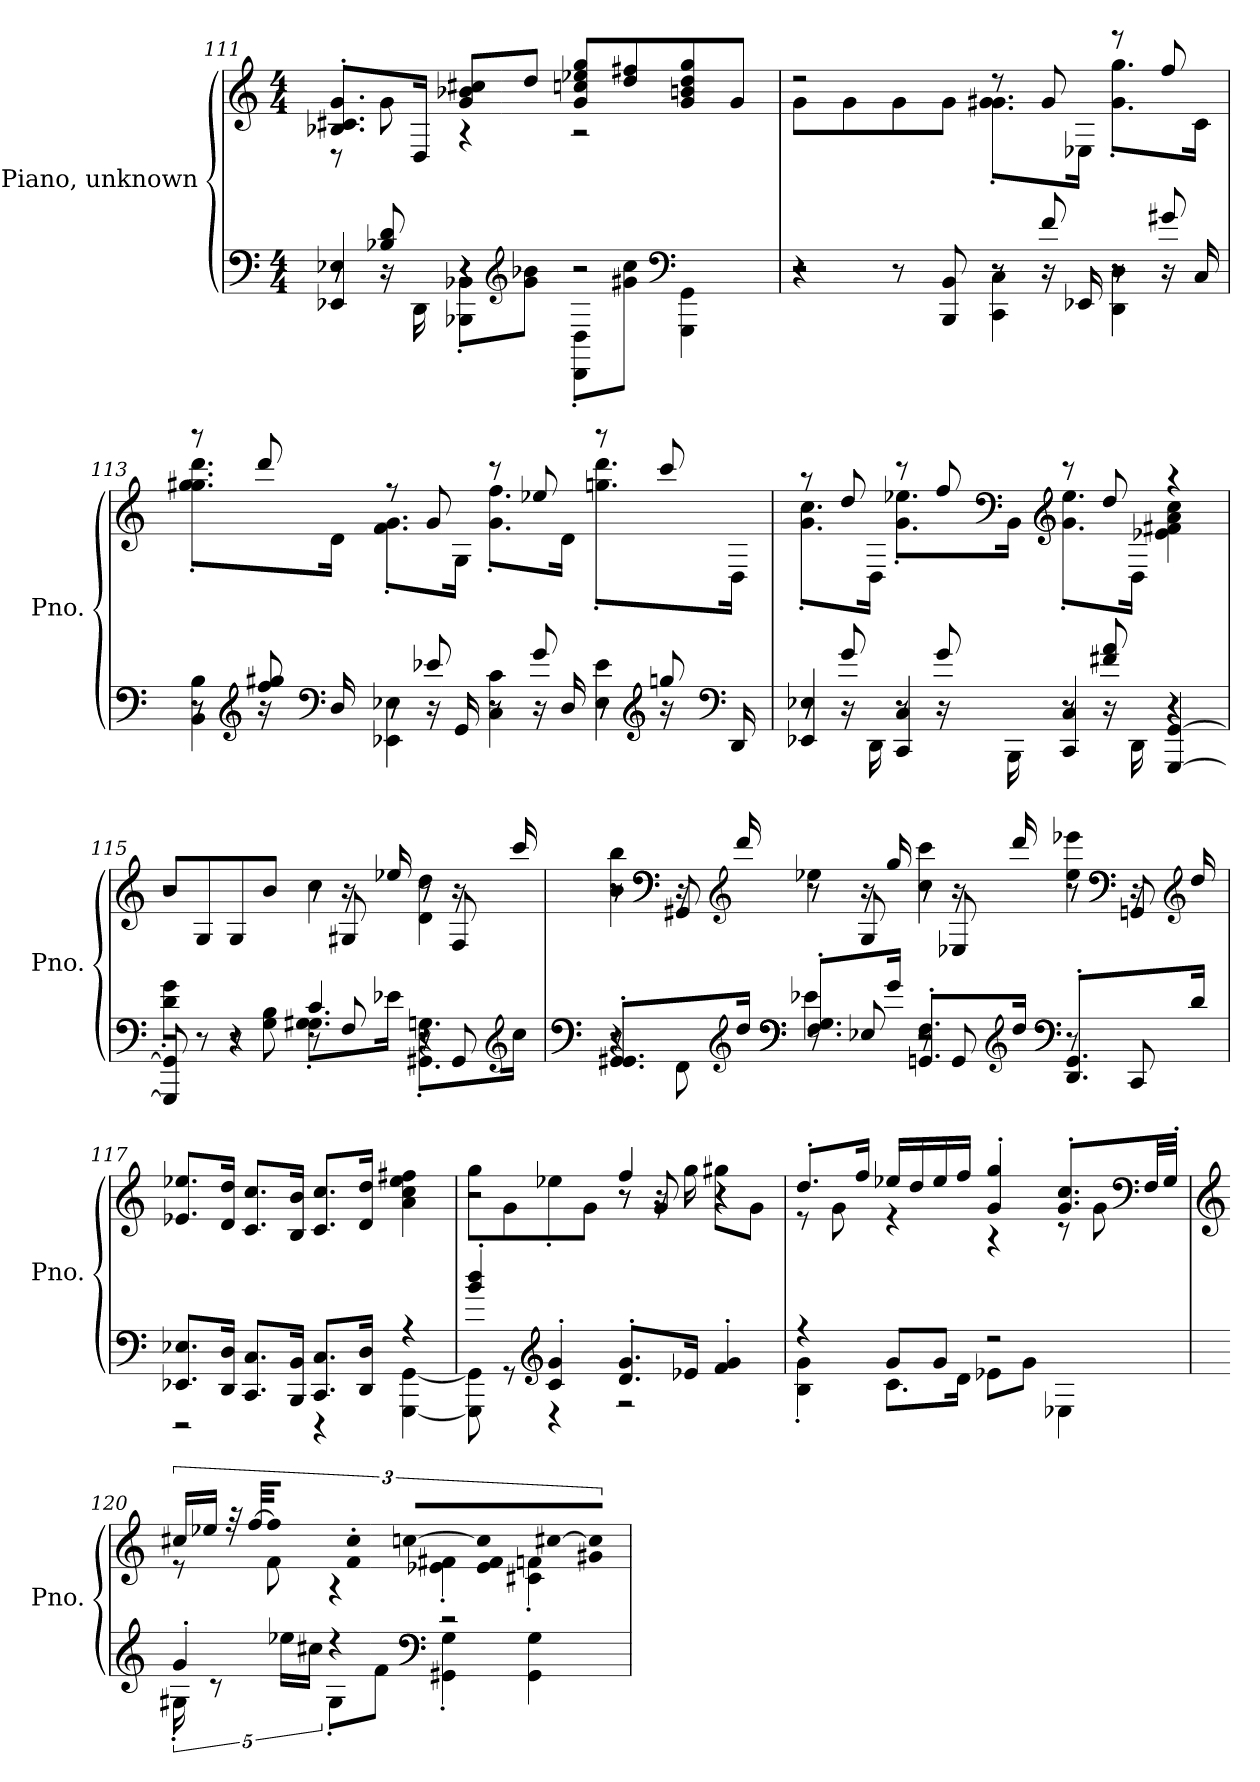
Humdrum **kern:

**kern	**kern
*part1	*part1
*staff2	*staff1
*I"Piano, unknown	*
*I'Pno.	*
!!LO:LB:g=z
*clefF4	*clefG2
*k[]	*k[]
*M4/4	*M4/4
=111	=111
*^	*^
*	*^	*	*
8r	8r	4EE-X/ 4E-X/	8.B-X/' 8.c#X/' 8.g/'L	8r
8B-X/ 8d/	16r	.	.	8g\
.	16DD\	.	16D/Jk	.
4r	8BBB-X\' 8BB-X\'L	4r	8g/ 8b-X/ 8cc#X/L	4r
*clefG2	*	*	*	*
.	8g\ 8b-X\J	.	8dd/J	.
2r	8DD\' 8D\'L	2r	8g/ 8ccn/ 8ee-X/ 8gg/L	2r
.	8g#X\ 8cc\J	.	8dd/ 8ff#X/	.
*clefF4	*	*	*	*
.	4GGG\ 4GG\	.	8g/ 8bn/ 8dd/ 8gg/	.
.	.	.	8g/J	.
=112	=112	=112	=112	=112
2r	2r	4r	2r	8g\L
.	.	.	.	8g\
.	.	8r	.	8g\
.	.	8BBB/ 8BB/	.	8g\J
8r	4CC\ 4C\	8r	8r	8.g\' 8.g#X\'L
8f/	.	16r	8g#/	.
.	.	16EE-X/	.	16E-X\Jk
8r	4DD\ 4D\	8r	8r	8.g#\' 8.gg\'L
8g#X/	.	16r	8ff/	.
.	.	16C/	.	16c\Jk
!!LO:PB:g=z	!!
=113	=113	=113	=113	=113
8r	4BB\ 4B\	8r	8r	8.gg\' 8.gg#X\' 8.ddd\'L
*clefG2	*	*	*	*
8ff/ 8gg#X/	.	16r	8ddd/	.
*clefF4	*	*	*	*
.	.	16D/	.	16d\Jk
8r	4EE-X\ 4E-X\	8r	8r	8.f\' 8.g\'L
8e-X/	.	16r	8g/	.
.	.	16GG/	.	16G\Jk
8r	4C\ 4c\	8r	8r	8.g\' 8.ff\'L
8g/	.	16r	8ee-X/	.
.	.	16D/	.	16d\Jk
8r	4E-\ 4e-\	8r	8r	8.ggn\' 8.ddd\'L
*clefG2	*	*	*	*
8ggn/	.	16r	8ccc/	.
*clefF4	*	*	*	*
.	.	16DD/	.	16D\Jk
!!LO:LB:g=z	!!
=114	=114	=114	=114	=114
8r	8r	4EE-X/ 4E-X/	8r	8.g\' 8.cc\'L
8g/	16r	.	8dd/	.
.	16DD\	.	.	16D\Jk
8r	8r	4CC/ 4C/	8r	8.g\' 8.ee-X\'L
8g/	16r	.	8ff/	.
*	*	*	*clefF4	*
.	16BBB\	.	.	16BB\Jk
*	*	*	*clefG2	*
8r	8r	4CC/ 4C/	8r	8.g\' 8.ee-\'L
8f#X/ 8a/	16r	.	8dd/	.
.	16DD\	.	.	16D\Jk
4r	4r	[4GGG/ [4GG/	4r	4e-X\ 4f#X\ 4a\ 4cc\
=115	=115	=115	=115	=115
*	*	*	*	*^
2r	4d\' 4g\'	8GGG/] 8GG/]	8b/L	2r	2r
.	.	8r	8G/	.	.
.	8r	4r	8G/	.	.
.	8G\ 8B\	.	8b/J	.	.
8r	8.G\' 8.G#X\'L	4c/	8r	4cc\	8r
8F/	.	.	16r	.	8G#X/
.	16e-X\Jk	.	16ee-X/	.	.
8r	8.GG#X\' 8.Gn\'L	4r	8r	4d\ 4dd\	8r
8GG#/	.	.	16r	.	8F/
*clefG2	*	*	*	*	*
.	16cc\Jk	.	16ccc/	.	.
!!LO:LB:g=z	!!	!!
=116	=116	=116	=116	=116	=116
*clefF4	*	*	*	*	*
8.GG/' 8.GG#X/'L	8r	4r	8r	4b\ 4bb\	8r
*	*	*	*clefF4	*	*
.	8FF\	.	16r	.	8GG#X/
*clefG2	*	*	*clefG2	*	*
16dd/Jk	.	.	16ddd/	.	.
*clefF4	*	*	*	*	*
8.F/' 8.G/'L	4e-X\	8r	8r	4ee-X\	8r
.	.	8E-X/	16r	.	8G/
16g/Jk	.	.	16gg/	.	.
8.GGn/' 8.F/'L	2r	8r	8r	4cc\ 4ccc\	8r
.	.	8GG/	16r	.	8E-X/
*clefG2	*	*	*	*	*
16dd/Jk	.	.	16ddd/	.	.
*clefF4	*	*	*	*	*
8.DD/' 8.GG/'L	.	8r	8r	4ee-\ 4eee-X\	8r
*	*	*	*clefF4	*	*
.	.	8CC/	16r	.	8GGn/
*	*	*	*clefG2	*	*
16d/Jk	.	.	16dd/	.	.
*	*v	*v	*	*	*
*	*	*v	*v	*v
!!LO:LB:g=z
=117	=117	=117
8.EE-X/ 8.E-X/L	2r	8.e-X/ 8.ee-X/L
16DD/ 16D/Jk	.	16d/ 16dd/Jk
8.CC/ 8.C/L	.	8.c/ 8.cc/L
16BBB/ 16BB/Jk	.	16B/ 16b/Jk
8.CC/ 8.C/L	4r	8.c/ 8.cc/L
16DD/ 16D/Jk	.	16d/ 16dd/Jk
4r	[4GGG\ [4GG\	4a\ 4cc\ 4ee-\ 4ff#X\
=118	=118	=118
*	*	*^
*	*	*	*^
4b/' 4dd/'	8GGG\] 8GG\]	2r	8gg\L	2r
.	8r	.	8g\	.
*clefG2	*	*	*	*
4c/' 4g/'	4r	.	8ee-X'\	.
.	.	.	8g\J	.
8.d/' 8.g/'L	2r	4ff/	8r	8r
.	.	.	16r	8g/
16e-X/Jk	.	.	16gg\	.
4f/' 4g/'	.	4r	8gg#X\L	4r
.	.	.	8g\J	.
*	*	*	*v	*v
=119	=119	=119	=119
4r	4B\' 4g\'	8.dd'/L	8r
.	.	.	8g\
.	.	16ff/Jk	.
8g/L	8.c\L	16ee-X/LL	4r
.	.	16dd/	.
8g/J	.	16ee-/	.
.	16d\Jk	16ff/JJ	.
2r	8e-X\L	4g/' 4gg/'	4r
.	8g\J	.	.
.	4E-X\	8.g/' 8.cc/'L	8r
.	.	.	8g\
*	*	*clefF4	*
.	.	32F/LL	.
.	.	32G'/JJJ	.
!!LO:LB:g=z	!!
=120	=120	=120	=120
*	*	*clefG2	*
4g'/	20G#X'\	24cc#X/LL	8r
.	.	24ee-X/JJ	.
.	10r	.	.
.	.	48r	.
.	.	[48ff/KKL	.
.	.	8ff/J]	8f\
.	20ee-X\LL	.	.
.	20cc#X\JJ	.	.
4r	8G#'\L	4f/' 4cc#/'	4r
.	8f\J	.	.
*clefF4	*	*	*
2r	4GG#X\' 4G#\'	[8ccn/L	4e-X\' 4f#X\'
.	.	8e-/ 8f#/ 8cc/]	.
.	4GG#\ 4G#\	[8cc#X/	4c#X\' 4fn\'
.	.	8g#X/ 8cc#/]J	.
*v	*v	*	*
*	*v	*v
=	=
*-	*-
